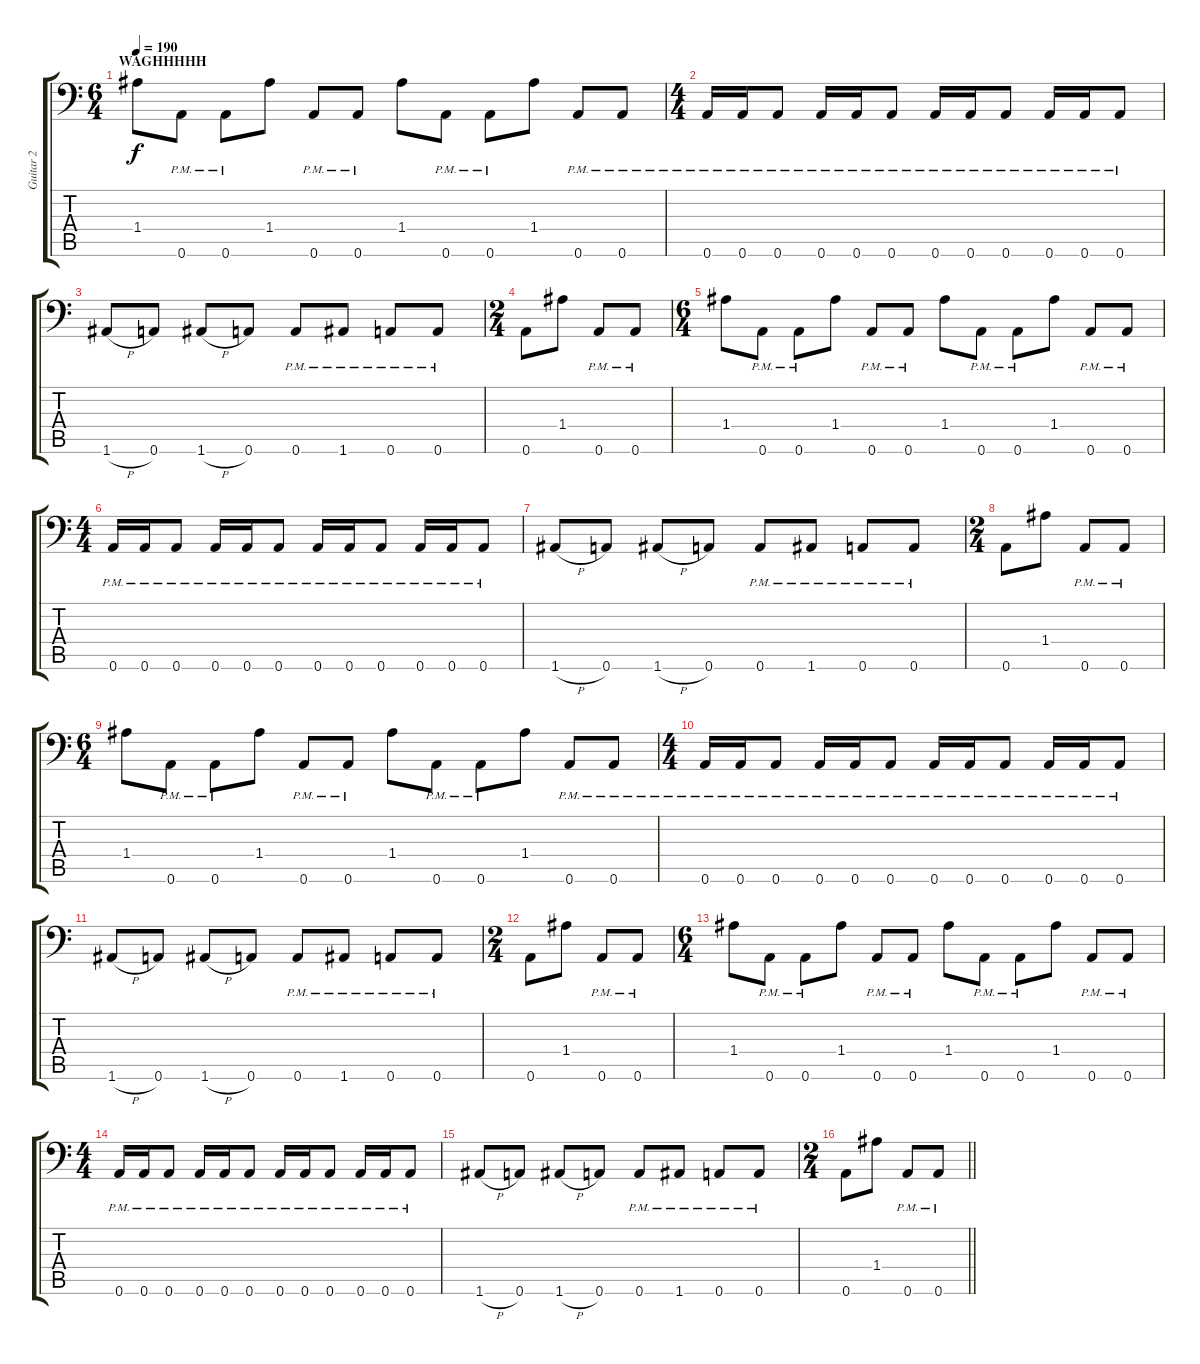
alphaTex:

\track ("Guitar 2" "Guitar 2") {instrument distortionguitar}
\staff {score tabs}
\tuning (B3 Gb3 D3 A2 E2 A1) {hide}
\ts (6 4)
\section ("" "WAGHHHHH")
\tempo 190
\clef f4
\ks c
1.4.8{dy f} 0.6{pm}.8 0.6{pm}.8 1.4.8 0.6{pm}.8 0.6{pm}.8 1.4.8 0.6{pm}.8 0.6{pm}.8 1.4.8 0.6{pm}.8 0.6{pm}.8 |
\ts (4 4)
0.6{pm}.16 0.6{pm}.16 0.6{pm}.8 0.6{pm}.16 0.6{pm}.16 0.6{pm}.8 0.6{pm}.16 0.6{pm}.16 0.6{pm}.8 0.6{pm}.16 0.6{pm}.16 0.6{pm}.8 |
1.6{h}.8 0.6.8 1.6{h}.8 0.6.8 0.6{pm}.8 1.6{pm}.8 0.6{pm}.8 0.6{pm}.8 |
\ts (2 4)
0.6.8 1.4.8 0.6{pm}.8 0.6{pm}.8 |
\ts (6 4)
1.4.8 0.6{pm}.8 0.6{pm}.8 1.4.8 0.6{pm}.8 0.6{pm}.8 1.4.8 0.6{pm}.8 0.6{pm}.8 1.4.8 0.6{pm}.8 0.6{pm}.8 |
\ts (4 4)
0.6{pm}.16 0.6{pm}.16 0.6{pm}.8 0.6{pm}.16 0.6{pm}.16 0.6{pm}.8 0.6{pm}.16 0.6{pm}.16 0.6{pm}.8 0.6{pm}.16 0.6{pm}.16 0.6{pm}.8 |
1.6{h}.8 0.6.8 1.6{h}.8 0.6.8 0.6{pm}.8 1.6{pm}.8 0.6{pm}.8 0.6{pm}.8 |
\ts (2 4)
0.6.8 1.4.8 0.6{pm}.8 0.6{pm}.8 |
\ts (6 4)
1.4.8 0.6{pm}.8 0.6{pm}.8 1.4.8 0.6{pm}.8 0.6{pm}.8 1.4.8 0.6{pm}.8 0.6{pm}.8 1.4.8 0.6{pm}.8 0.6{pm}.8 |
\ts (4 4)
0.6{pm}.16 0.6{pm}.16 0.6{pm}.8 0.6{pm}.16 0.6{pm}.16 0.6{pm}.8 0.6{pm}.16 0.6{pm}.16 0.6{pm}.8 0.6{pm}.16 0.6{pm}.16 0.6{pm}.8 |
1.6{h}.8 0.6.8 1.6{h}.8 0.6.8 0.6{pm}.8 1.6{pm}.8 0.6{pm}.8 0.6{pm}.8 |
\ts (2 4)
0.6.8 1.4.8 0.6{pm}.8 0.6{pm}.8 |
\ts (6 4)
1.4.8 0.6{pm}.8 0.6{pm}.8 1.4.8 0.6{pm}.8 0.6{pm}.8 1.4.8 0.6{pm}.8 0.6{pm}.8 1.4.8 0.6{pm}.8 0.6{pm}.8 |
\ts (4 4)
0.6{pm}.16 0.6{pm}.16 0.6{pm}.8 0.6{pm}.16 0.6{pm}.16 0.6{pm}.8 0.6{pm}.16 0.6{pm}.16 0.6{pm}.8 0.6{pm}.16 0.6{pm}.16 0.6{pm}.8 |
1.6{h}.8 0.6.8 1.6{h}.8 0.6.8 0.6{pm}.8 1.6{pm}.8 0.6{pm}.8 0.6{pm}.8 |
\ts (2 4)
\barLineRight lightlight
0.6.8 1.4.8 0.6{pm}.8 0.6{pm}.8
